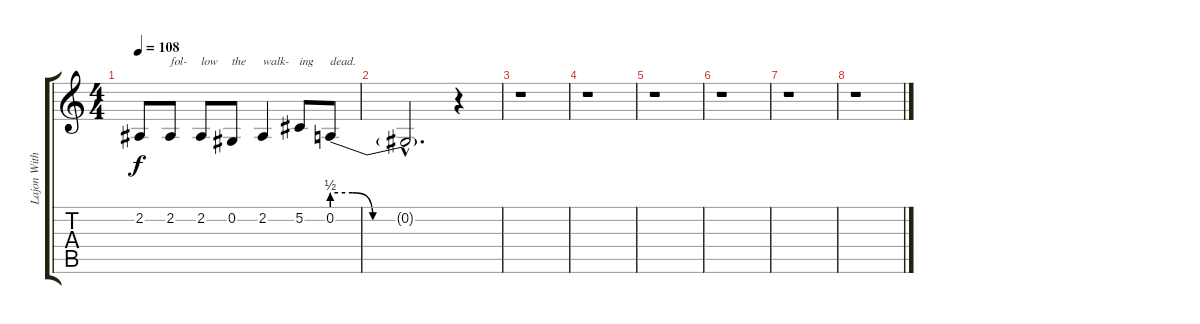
\track ("Lajon Witherspoon - Backing Vocals" "Lajon With") {instrument lead2sawtooth}
\staff {score tabs}
\tuning (Db4 Ab3 E3 B2 Gb2 Db2) {hide}
\ts (4 4)
\tempo 108
\clef g2
\ks c
2.2{t}.8{dy f} 2.2.8{txt "fol-"} 2.2.8{txt "low"} 0.2.8{txt "the"} 2.2.4{txt "walk-"} 5.2.8{txt "ing"} 0.2{be (custom 0 2 10 2 20 0 40 0 60 0)}.8{txt "dead."} |
0.2{hac t}.2{d} r.4 |
r.1 |
r.1 |
r.1 |
r.1 |
r.1 |
r.1
